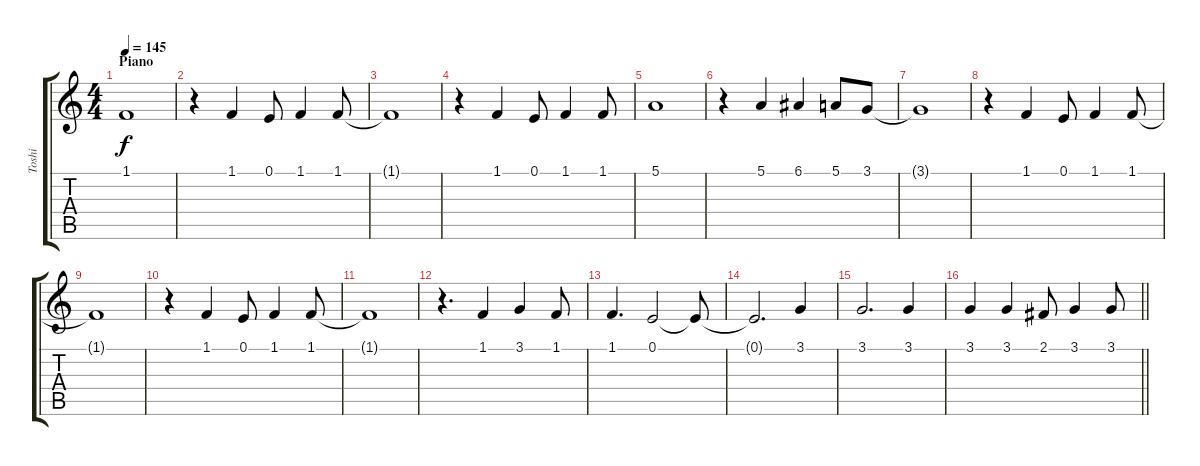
\track ("Toshi" "Toshi") {instrument lead1square}
\staff {score tabs}
\tuning (E4 B3 G3 D3 A2 E2) {hide}
\ts (4 4)
\section ("" "Piano")
\tempo 145
\clef g2
\ks c
1.1{t}.1{dy f} |
r.4 1.1.4 0.1.8 1.1.4 1.1.8 |
1.1{t}.1 |
r.4 1.1.4 0.1.8 1.1.4 1.1.8 |
5.1.1 |
r.4 5.1.4 6.1.4 5.1.8 3.1.8 |
3.1{t}.1 |
r.4 1.1.4 0.1.8 1.1.4 1.1.8 |
1.1{t}.1 |
r.4 1.1.4 0.1.8 1.1.4 1.1.8 |
1.1{t}.1 |
r.4{d} 1.1.4 3.1.4 1.1.8 |
1.1.4{d} 0.1.2 0.1{t}.8 |
0.1{t}.2{d} 3.1.4 |
3.1.2{d} 3.1.4 |
\barLineRight lightlight
3.1.4 3.1.4 2.1.8 3.1.4 3.1.8
